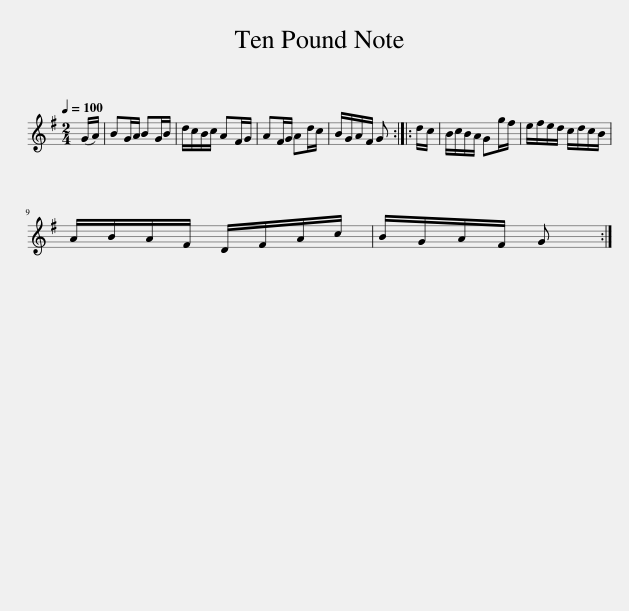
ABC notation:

X:1
L:1/8
Q:1/4=100
M:2/4
I:linebreak $
K:none
V:1 treble transpose="8 "
V:1
[K:G] (G/A/) | BG/A/ BG/B/ | d/c/B/c/ AF/G/ | AF/G/ Ad/c/ | B/G/A/F/ G :: %5
 d/c/ | B/c/B/A/ Gg/f/ | e/f/e/d/ c/d/c/B/ |$ A/B/A/F/ D/F/A/c/ | B/G/A/F/ G :| %10
